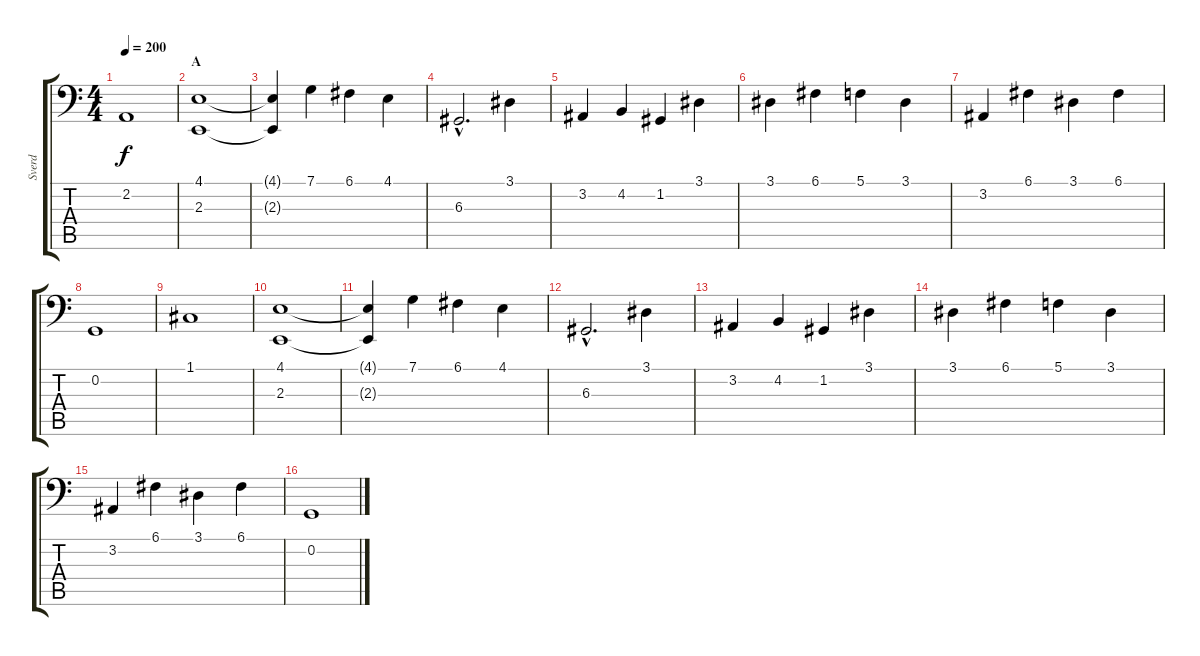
\track ("Sverd" "Sverd") {instrument stringensemble1}
\staff {score tabs}
\tuning (C3 G2 D2 A1 E1 B0) {hide}
\ts (4 4)
\tempo 200
\clef f4
\ks c
2.2.1{dy f} |
\section ("" "A")
(4.1 2.3).1 |
(4.1{t} 2.3{t}).4 7.1.4 6.1.4 4.1.4 |
6.3{hac}.2{d} 3.1.4 |
3.2.4 4.2.4 1.2.4 3.1.4 |
3.1.4 6.1.4 5.1.4 3.1.4 |
3.2.4 6.1.4 3.1.4 6.1.4 |
0.2.1 |
1.1.1 |
(4.1 2.3).1 |
(4.1{t} 2.3{t}).4 7.1.4 6.1.4 4.1.4 |
6.3{hac}.2{d} 3.1.4 |
3.2.4 4.2.4 1.2.4 3.1.4 |
3.1.4 6.1.4 5.1.4 3.1.4 |
3.2.4 6.1.4 3.1.4 6.1.4 |
0.2.1
